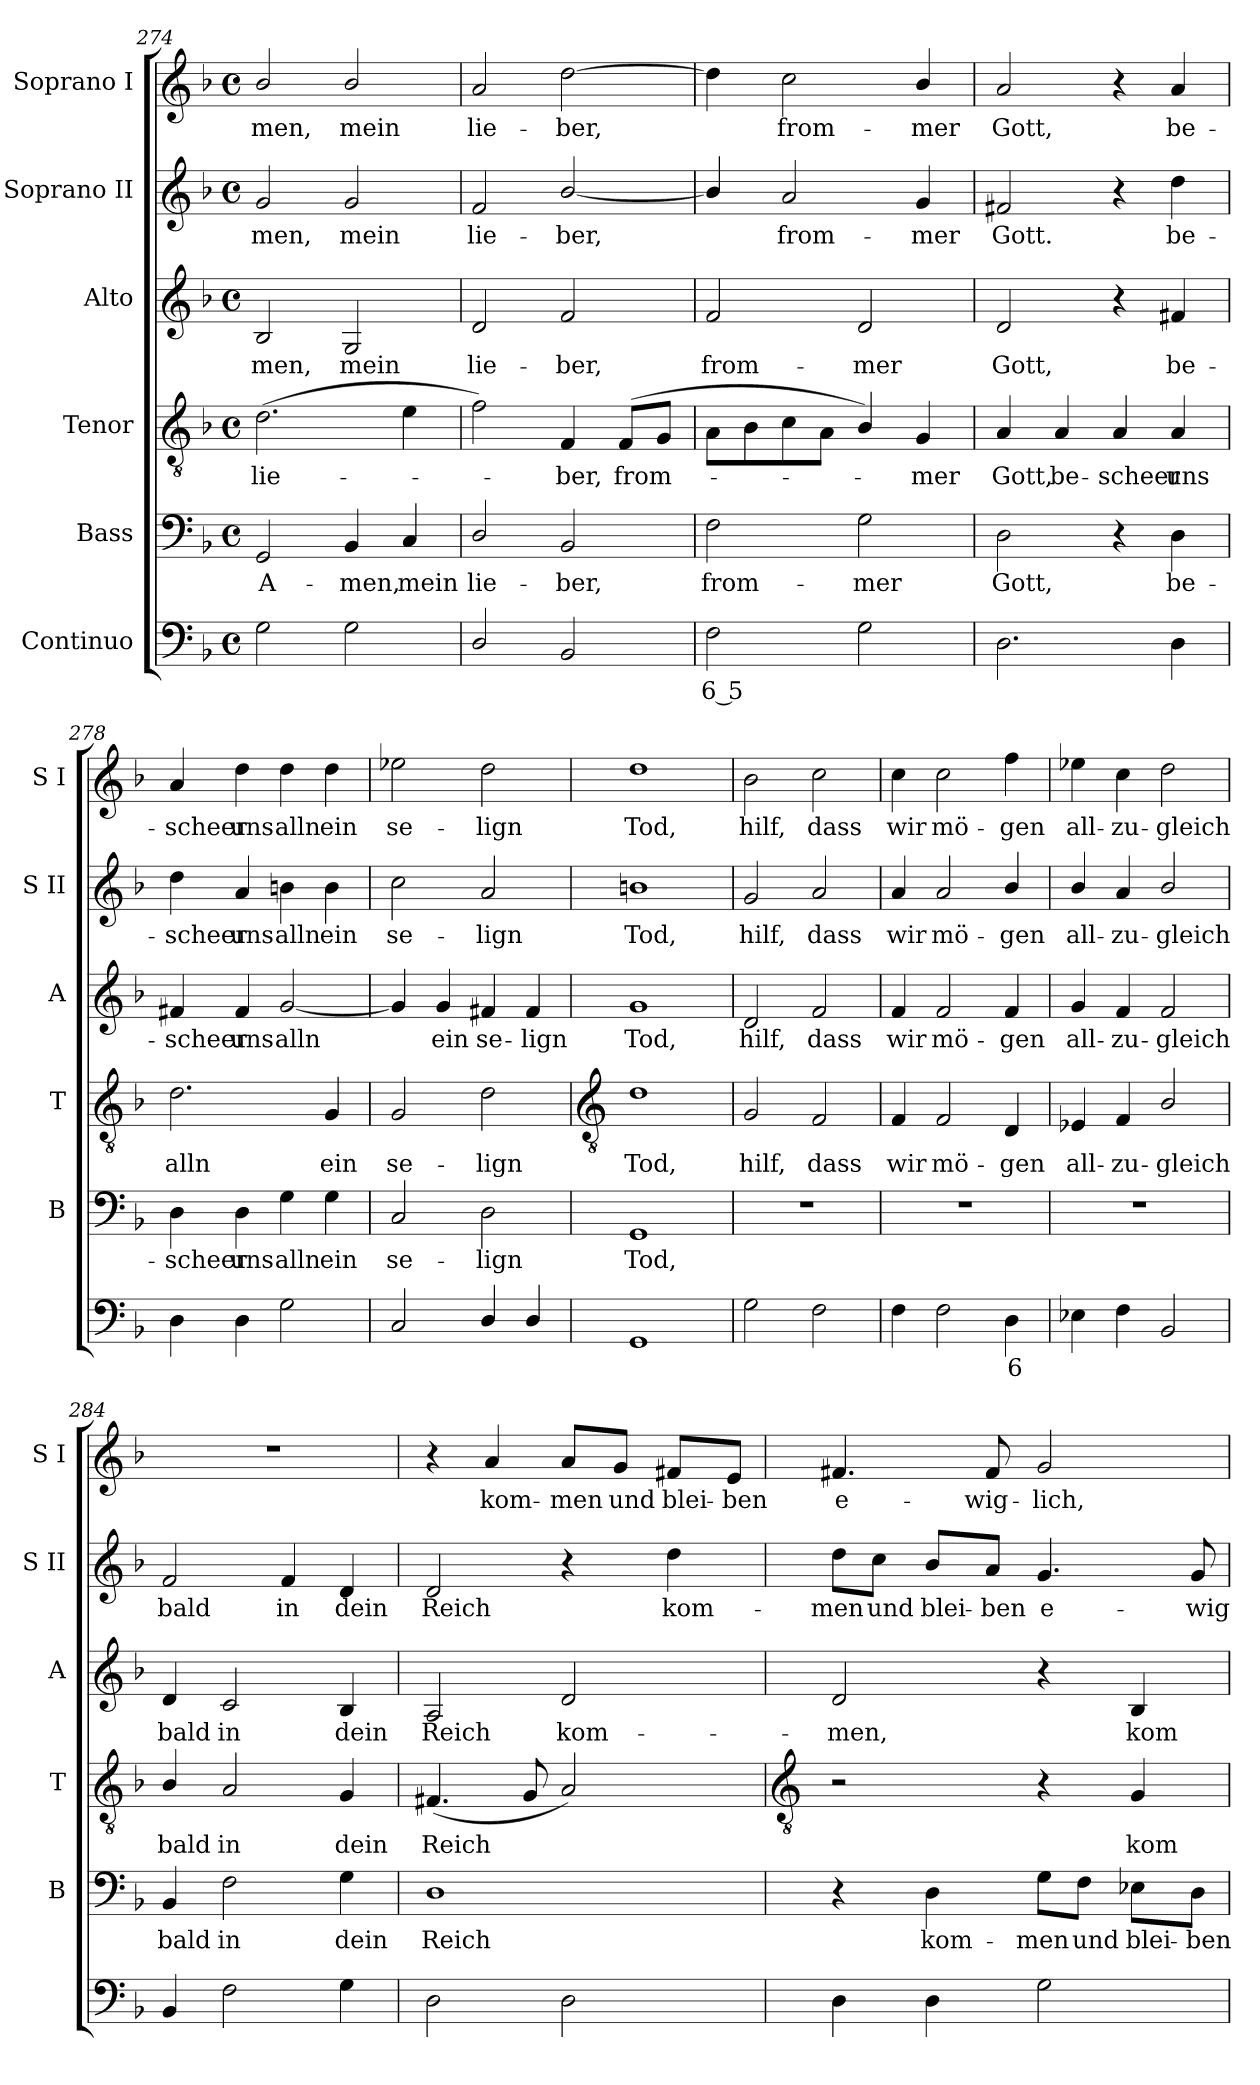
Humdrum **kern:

**kern	**text	**kern	**text	**kern	**text	**kern	**text	**kern	**text	**kern	**text
*part6	*part6	*part5	*part5	*part4	*part4	*part3	*part3	*part2	*part2	*part1	*part1
*staff6	*staff6	*staff5	*staff5	*staff4	*staff4	*staff3	*staff3	*staff2	*staff2	*staff1	*staff1
*I"Continuo	*	*I"Bass	*	*I"Tenor	*	*I"Alto	*	*I"Soprano II	*	*I"Soprano I	*
*	*	*I'B	*	*I'T	*	*I'A	*	*I'S II	*	*I'S I	*
!!LO:LB:g=z
*clefF4	*	*clefF4	*	*clefGv2	*	*clefG2	*	*clefG2	*	*clefG2	*
*k[b-]	*	*k[b-]	*	*k[b-]	*	*k[b-]	*	*k[b-]	*	*k[b-]	*
*F:	*	*F:	*	*F:	*	*F:	*	*F:	*	*F:	*
*M4/4	*	*M4/4	*	*M4/4	*	*M4/4	*	*M4/4	*	*M4/4	*
*met(c)	*	*met(c)	*	*met(c)	*	*met(c)	*	*met(c)	*	*met(c)	*
=274	=274	=274	=274	=274	=274	=274	=274	=274	=274	=274	=274
!	!	!	!LO:LY:b	!	!LO:LY:b	!	!LO:LY:b	!	!LO:LY:b	!	!LO:LY:b
2G	.	2GG	A-	(>2.d	lie-	2B-	-men,	2g	-men,	2b-/	-men,
!	!	!	!LO:LY:b	!	!	!	!LO:LY:b	!	!LO:LY:b	!	!LO:LY:b
2G	.	4BB-	-men,	.	.	2G	mein	2g	mein	2b-/	mein
!	!	!	!LO:LY:b	!	!	!	!	!	!	!	!
.	.	4C	mein	4e	.	.	.	.	.	.	.
=275	=275	=275	=275	=275	=275	=275	=275	=275	=275	=275	=275
!	!	!	!LO:LY:b	!	!	!	!LO:LY:b	!	!LO:LY:b	!	!LO:LY:b
2D/	.	2D/	lie-	2f)	.	2d	lie-	2f	lie-	2a	lie-
!	!	!	!LO:LY:b	!	!LO:LY:b	!	!LO:LY:b	!	!LO:LY:b	!	!LO:LY:b
2BB-	.	2BB-	-ber,	4F	ber,	2f	-ber,	[2b-/	-ber,	[2dd	-ber,
!	!	!	!	!	!LO:LY:b	!	!	!	!	!	!
.	.	.	.	(>8FL	from-	.	.	.	.	.	.
.	.	.	.	8GJ	.	.	.	.	.	.	.
=276	=276	=276	=276	=276	=276	=276	=276	=276	=276	=276	=276
!	!LO:LY:b	!	!LO:LY:b	!	!	!	!LO:LY:b	!	!	!	!
2F	6 5	2F	from-	8AL	.	2f	from-	4b-/]	.	4dd]	.
.	.	.	.	8B-	.	.	.	.	.	.	.
!	!	!	!	!	!	!	!	!	!LO:LY:b	!	!LO:LY:b
.	.	.	.	8c	.	.	.	2a	from-	2cc	from-
.	.	.	.	8AJ	.	.	.	.	.	.	.
!	!	!	!LO:LY:b	!	!	!	!LO:LY:b	!	!	!	!
2G	.	2G	-mer	4B-/)	.	2d	-mer	.	.	.	.
!	!	!	!	!	!LO:LY:b	!	!	!	!LO:LY:b	!	!LO:LY:b
.	.	.	.	4G	mer	.	.	4g	-mer	4b-/	-mer
=277	=277	=277	=277	=277	=277	=277	=277	=277	=277	=277	=277
!	!	!	!LO:LY:b	!	!LO:LY:b	!	!LO:LY:b	!	!LO:LY:b	!	!LO:LY:b
2.D	.	2D	Gott,	4A	Gott,	2d	Gott,	2f#X	Gott.	2a	Gott,
!	!	!	!	!	!LO:LY:b	!	!	!	!	!	!
.	.	.	.	4A	be-	.	.	.	.	.	.
!	!	!	!	!	!LO:LY:b	!	!	!	!	!	!
.	.	4r	.	4A	-scheer	4r	.	4r	.	4r	.
!	!	!	!LO:LY:b	!	!LO:LY:b	!	!LO:LY:b	!	!LO:LY:b	!	!LO:LY:b
4D	.	4D	be-	4A	uns	4f#X	be-	4dd	be-	4a	be-
=278	=278	=278	=278	=278	=278	=278	=278	=278	=278	=278	=278
!	!	!	!LO:LY:b	!	!LO:LY:b	!	!LO:LY:b	!	!LO:LY:b	!	!LO:LY:b
4D	.	4D	-scheer	2.d	alln	4f#X	-scheer	4dd	-scheer	4a	-scheer
!	!	!	!LO:LY:b	!	!	!	!LO:LY:b	!	!LO:LY:b	!	!LO:LY:b
4D	.	4D	uns	.	.	4f#	uns	4a	uns	4dd	uns
!	!	!	!LO:LY:b	!	!	!	!LO:LY:b	!	!LO:LY:b	!	!LO:LY:b
2G	.	4G	alln	.	.	[2g	alln	4bn	alln	4dd	alln
!	!	!	!LO:LY:b	!	!LO:LY:b	!	!	!	!LO:LY:b	!	!LO:LY:b
.	.	4G	ein	4G	ein	.	.	4b	ein	4dd	ein
=279	=279	=279	=279	=279	=279	=279	=279	=279	=279	=279	=279
!	!	!	!LO:LY:b	!	!LO:LY:b	!	!	!	!LO:LY:b	!	!LO:LY:b
2C	.	2C	se-	2G	se-	4g]	.	2cc	se-	2ee-X	se-
!	!	!	!	!	!	!	!LO:LY:b	!	!	!	!
.	.	.	.	.	.	4g	ein	.	.	.	.
!	!	!	!LO:LY:b	!	!LO:LY:b	!	!LO:LY:b	!	!LO:LY:b	!	!LO:LY:b
4D/	.	2D	-lign	2d	-lign	4f#X	se-	2a	-lign	2dd	-lign
!	!	!	!	!	!	!	!LO:LY:b	!	!	!	!
4D/	.	.	.	.	.	4f#	-lign	.	.	.	.
!!LO:LB:g=z
=280	=280	=280	=280	=280	=280	=280	=280	=280	=280	=280	=280
*	*	*	*	*clefGv2	*	*	*	*	*	*	*
!	!	!	!LO:LY:b	!	!LO:LY:b	!	!LO:LY:b	!	!LO:LY:b	!	!LO:LY:b
1GG	.	1GG	Tod,	1d	Tod,	1g	Tod,	1bn	Tod,	1dd	Tod,
=281	=281	=281	=281	=281	=281	=281	=281	=281	=281	=281	=281
!	!	!	!	!	!LO:LY:b	!	!LO:LY:b	!	!LO:LY:b	!	!LO:LY:b
2G	.	1r	.	2G	hilf,	2d	hilf,	2g	hilf,	2b-	hilf,
!	!	!	!	!	!LO:LY:b	!	!LO:LY:b	!	!LO:LY:b	!	!LO:LY:b
2F	.	.	.	2F	dass	2f	dass	2a	dass	2cc	dass
=282	=282	=282	=282	=282	=282	=282	=282	=282	=282	=282	=282
!	!	!	!	!	!LO:LY:b	!	!LO:LY:b	!	!LO:LY:b	!	!LO:LY:b
4F	.	1r	.	4F	wir	4f	wir	4a	wir	4cc	wir
!	!	!	!	!	!LO:LY:b	!	!LO:LY:b	!	!LO:LY:b	!	!LO:LY:b
2F	.	.	.	2F	mö-	2f	mö-	2a	mö-	2cc	mö-
!	!LO:LY:b	!	!	!	!LO:LY:b	!	!LO:LY:b	!	!LO:LY:b	!	!LO:LY:b
4D	6	.	.	4D	-gen	4f	-gen	4b-/	-gen	4ff	-gen
=283	=283	=283	=283	=283	=283	=283	=283	=283	=283	=283	=283
!	!	!	!	!	!LO:LY:b	!	!LO:LY:b	!	!LO:LY:b	!	!LO:LY:b
4E-X	.	1r	.	4E-X	all-	4g	all-	4b-/	all-	4ee-X	all-
!	!	!	!	!	!LO:LY:b	!	!LO:LY:b	!	!LO:LY:b	!	!LO:LY:b
4F	.	.	.	4F	-zu-	4f	-zu-	4a	-zu-	4cc	-zu-
!	!	!	!	!	!LO:LY:b	!	!LO:LY:b	!	!LO:LY:b	!	!LO:LY:b
2BB-	.	.	.	2B-/	-gleich	2f	-gleich	2b-/	-gleich	2dd	-gleich
=284	=284	=284	=284	=284	=284	=284	=284	=284	=284	=284	=284
!	!	!	!LO:LY:b	!	!LO:LY:b	!	!LO:LY:b	!	!LO:LY:b	!	!
4BB-	.	4BB-	bald	4B-/	bald	4d	bald	2f	bald	1r	.
!	!	!	!LO:LY:b	!	!LO:LY:b	!	!LO:LY:b	!	!	!	!
2F	.	2F	in	2A	in	2c	in	.	.	.	.
!	!	!	!	!	!	!	!	!	!LO:LY:b	!	!
.	.	.	.	.	.	.	.	4f	in	.	.
!	!	!	!LO:LY:b	!	!LO:LY:b	!	!LO:LY:b	!	!LO:LY:b	!	!
4G	.	4G	dein	4G	dein	4B-	dein	4d	dein	.	.
=285	=285	=285	=285	=285	=285	=285	=285	=285	=285	=285	=285
!	!	!	!LO:LY:b	!	!LO:LY:b	!	!LO:LY:b	!	!LO:LY:b	!	!
2D	.	1D	Reich	(<4.F#X	Reich	2A	Reich	2d	Reich	4r	.
!	!	!	!	!	!	!	!	!	!	!	!LO:LY:b
.	.	.	.	.	.	.	.	.	.	4a	kom-
.	.	.	.	8G	.	.	.	.	.	.	.
!	!	!	!	!	!	!	!LO:LY:b	!	!	!	!LO:LY:b
2D	.	.	.	2A)	.	2d	kom-	4r	.	8a/L	-men
!	!	!	!	!	!	!	!	!	!	!	!LO:LY:b
.	.	.	.	.	.	.	.	.	.	8g/J	und
!	!	!	!	!	!	!	!	!	!LO:LY:b	!	!LO:LY:b
.	.	.	.	.	.	.	.	4dd	kom-	8f#X/L	blei-
!	!	!	!	!	!	!	!	!	!	!	!LO:LY:b
.	.	.	.	.	.	.	.	.	.	8e/J	-ben
!!LO:LB:g=z
=286	=286	=286	=286	=286	=286	=286	=286	=286	=286	=286	=286
*	*	*	*	*clefGv2	*	*	*	*	*	*	*
!	!	!	!	!	!	!	!LO:LY:b	!	!LO:LY:b	!	!LO:LY:b
4D	.	4r	.	2r	.	2d	-men,	8dd\L	-men	4.f#X	e-
!	!	!	!	!	!	!	!	!	!LO:LY:b	!	!
.	.	.	.	.	.	.	.	8cc\J	und	.	.
!	!	!	!LO:LY:b	!	!	!	!	!	!LO:LY:b	!	!
4D	.	4D	kom-	.	.	.	.	8b-/L	blei-	.	.
!	!	!	!	!	!	!	!	!	!LO:LY:b	!	!LO:LY:b
.	.	.	.	.	.	.	.	8a/J	-ben	8f#	-wig-
!	!	!	!LO:LY:b	!	!	!	!	!	!LO:LY:b	!	!LO:LY:b
2G	.	8G\L	-men	4r	.	4r	.	4.g	e-	2g	-lich,
!	!	!	!LO:LY:b	!	!	!	!	!	!	!	!
.	.	8F\J	und	.	.	.	.	.	.	.	.
!	!	!	!LO:LY:b	!	!LO:LY:b	!	!LO:LY:b	!	!	!	!
.	.	8E-X\L	blei-	4G	kom-	4B-	kom-	.	.	.	.
!	!	!	!LO:LY:b	!	!	!	!	!	!LO:LY:b	!	!
.	.	8D\J	-ben	.	.	.	.	8g	-wig-	.	.
=	=	=	=	=	=	=	=	=	=	=	=
*-	*-	*-	*-	*-	*-	*-	*-	*-	*-	*-	*-
